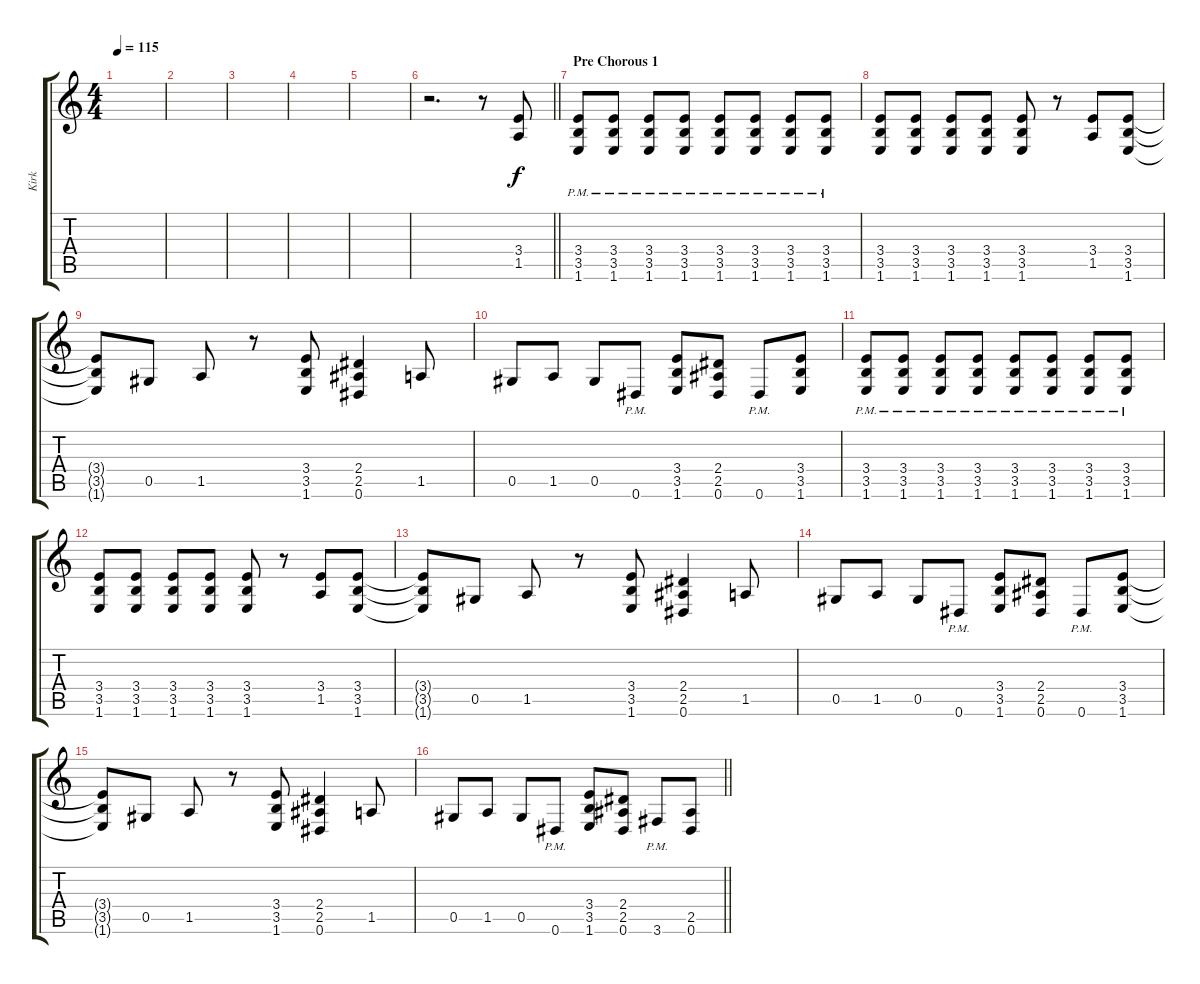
\track ("Kirk" "Kirk") {instrument distortionguitar}
\staff {score tabs}
\tuning (Eb4 Bb3 Gb3 Db3 Ab2 Eb2) {hide}
\ts (4 4)
\tempo 115
\clef g2
\ks c
|
|
|
|
|
\barLineRight lightlight
r.2{d} r.8 (3.4 1.5).8 |
\section ("" "Pre Chorous 1")
(3.4{pm} 3.5{pm} 1.6{pm}).8 (3.4{pm} 3.5{pm} 1.6{pm}).8 (3.4{pm} 3.5{pm} 1.6{pm}).8 (3.4{pm} 3.5{pm} 1.6{pm}).8 (3.4{pm} 3.5{pm} 1.6{pm}).8 (3.4{pm} 3.5{pm} 1.6{pm}).8 (3.4{pm} 3.5{pm} 1.6{pm}).8 (3.4{pm} 3.5{pm} 1.6{pm}).8 |
(3.4 3.5 1.6).8 (3.4 3.5 1.6).8 (3.4 3.5 1.6).8 (3.4 3.5 1.6).8 (3.4 3.5 1.6).8 r.8 (3.4 1.5).8 (3.4 3.5 1.6).8 |
(3.4{t} 3.5{t} 1.6{t}).8 0.5.8 1.5.8 r.8 (3.4 3.5 1.6).8 (2.4 2.5 0.6).4 1.5.8 |
0.5.8 1.5.8 0.5.8 0.6{pm}.8 (3.4 3.5 1.6).8 (2.4 2.5 0.6).8 0.6{pm}.8 (3.4 3.5 1.6).8 |
(3.4{pm} 3.5{pm} 1.6{pm}).8 (3.4{pm} 3.5{pm} 1.6{pm}).8 (3.4{pm} 3.5{pm} 1.6{pm}).8 (3.4{pm} 3.5{pm} 1.6{pm}).8 (3.4{pm} 3.5{pm} 1.6{pm}).8 (3.4{pm} 3.5{pm} 1.6{pm}).8 (3.4{pm} 3.5{pm} 1.6{pm}).8 (3.4{pm} 3.5{pm} 1.6{pm}).8 |
(3.4 3.5 1.6).8 (3.4 3.5 1.6).8 (3.4 3.5 1.6).8 (3.4 3.5 1.6).8 (3.4 3.5 1.6).8 r.8 (3.4 1.5).8 (3.4 3.5 1.6).8 |
(3.4{t} 3.5{t} 1.6{t}).8 0.5.8 1.5.8 r.8 (3.4 3.5 1.6).8 (2.4 2.5 0.6).4 1.5.8 |
0.5.8 1.5.8 0.5.8 0.6{pm}.8 (3.4 3.5 1.6).8 (2.4 2.5 0.6).8 0.6{pm}.8 (3.4 3.5 1.6).8 |
(3.4{t} 3.5{t} 1.6{t}).8 0.5.8 1.5.8 r.8 (3.4 3.5 1.6).8 (2.4 2.5 0.6).4 1.5.8 |
\barLineRight lightlight
0.5.8 1.5.8 0.5.8 0.6{pm}.8 (3.4 3.5 1.6).8 (2.4 2.5 0.6).8 3.6{pm}.8 (2.5 0.6).8
